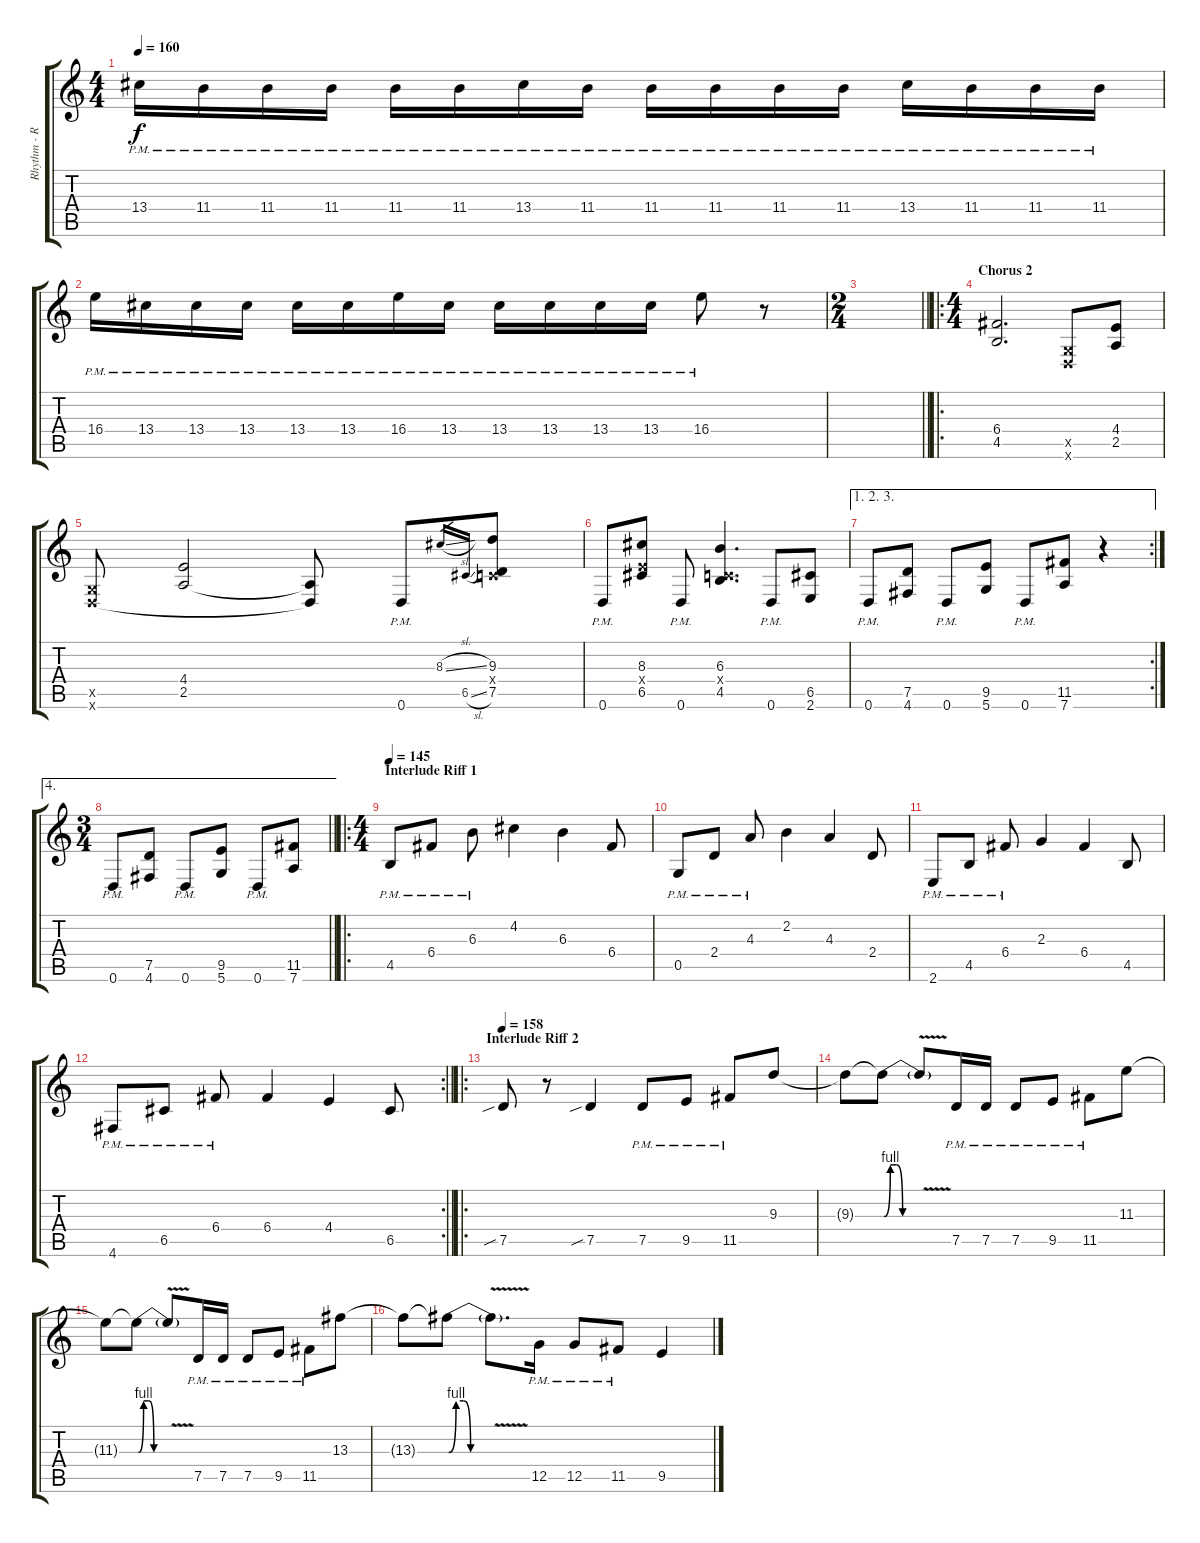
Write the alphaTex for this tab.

\track ("Rhythm - Right" "Rhythm - R") {instrument distortionguitar}
\staff {score tabs}
\tuning (D4 A3 F3 C3 G2 D2) {hide}
\ts (4 4)
\tempo 160
\clef g2
\ks c
13.4{pm}.16{dy f} 11.4{pm}.16 11.4{pm}.16 11.4{pm}.16 11.4{pm}.16 11.4{pm}.16 13.4{pm}.16 11.4{pm}.16 11.4{pm}.16 11.4{pm}.16 11.4{pm}.16 11.4{pm}.16 13.4{pm}.16 11.4{pm}.16 11.4{pm}.16 11.4{pm}.16 |
16.4{pm}.16 13.4{pm}.16 13.4{pm}.16 13.4{pm}.16 13.4{pm}.16 13.4{pm}.16 16.4{pm}.16 13.4{pm}.16 13.4{pm}.16 13.4{pm}.16 13.4{pm}.16 13.4{pm}.16 16.4{pm}.8 r.8 |
\ts (2 4)
\barLineRight lightlight
|
\ro
\ts (4 4)
\section ("" "Chorus 2")
(6.4 4.5).2{d} (0.5{x} 0.6{x}).8 (4.4 2.5).8 |
(0.5{x} 0.6{x}).8 (4.4 2.5).2 (2.5{t} 0.6{t}).8 0.6{pm}.8 8.3{sl}.16{gr} 6.5{sl}.16{gr} (9.3 0.4{x} 7.5).8 |
0.6{pm}.8 (8.3 4.4{x} 6.5).8 0.6{pm}.8 (6.3 0.4{x} 4.5).4{d} 0.6{pm}.8 (6.5 2.6).8 |
\ae (1 2 3)
\rc 2
0.6{pm}.8 (7.5 4.6).8 0.6{pm}.8 (9.5 5.6).8 0.6{pm}.8 (11.5 7.6).8 r.4 |
\ae 4
\ts (3 4)
\barLineRight lightlight
0.6{pm}.8 (7.5 4.6).8 0.6{pm}.8 (9.5 5.6).8 0.6{pm}.8 (11.5 7.6).8 |
\ro
\ts (4 4)
\section ("" "Interlude Riff 1")
\tempo 145
4.5{pm}.8 6.4{pm}.8 6.3{pm}.8 4.2.4 6.3.4 6.4.8 |
0.5{pm}.8 2.4{pm}.8 4.3{pm}.8 2.2.4 4.3.4 2.4.8 |
2.6{pm}.8 4.5{pm}.8 6.4{pm}.8 2.3.4 6.4.4 4.5.8 |
\rc 2
\barLineRight lightlight
4.6{pm}.8 6.5{pm}.8 6.4{pm}.8 6.4.4 4.4.4 6.5.8 |
\ro
\section ("" "Interlude Riff 2")
\tempo 158
7.5{sib}.8 r.8 7.5{sib}.4 7.5{pm}.8 9.5{pm}.8 11.5{pm}.8 9.3.8 |
9.3{t}.8 9.3{be (custom 0 0 10 4 20 4 30 0 60 0) t}.8 9.3{v t}.8 7.5{pm}.16 7.5{pm}.16 7.5{pm}.8 9.5{pm}.8 11.5{pm}.8 11.3.8 |
11.3{t}.8 11.3{be (custom 0 0 10 4 20 4 30 0 60 0) t}.8 11.3{v t}.8 7.5{pm}.16 7.5{pm}.16 7.5{pm}.8 9.5{pm}.8 11.5{pm}.8 13.3.8 |
13.3{t}.8 13.3{be (custom 0 0 10 4 20 4 30 0 60 0) t}.8 13.3{v t}.8{d} 12.5{pm}.16 12.5{pm}.8 11.5{pm}.8 9.5.4
